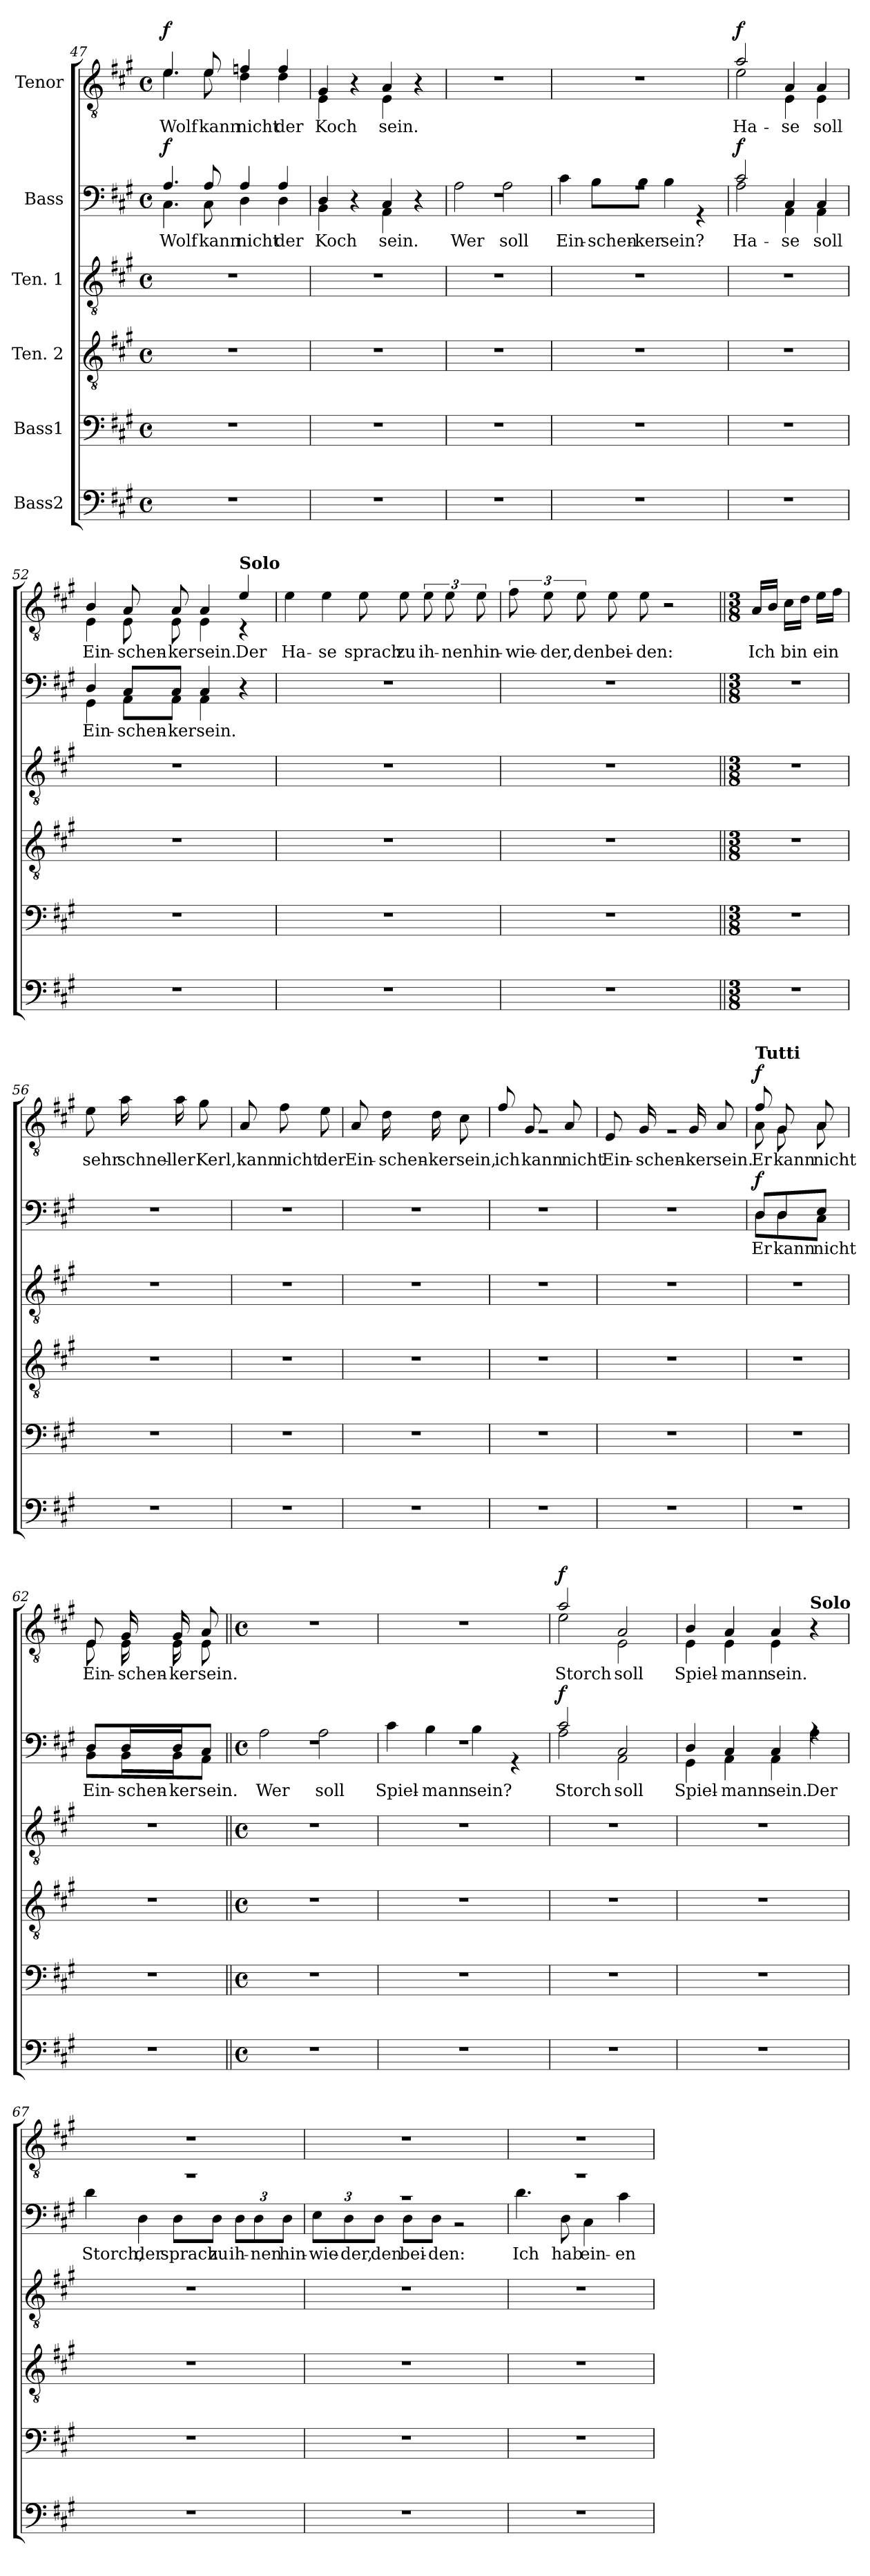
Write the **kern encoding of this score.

**kern	**kern	**kern	**kern	**kern	**text	**dynam	**kern	**text	**dynam
*part6	*part5	*part4	*part3	*part2	*part2	*part2	*part1	*part1	*part1
*staff6	*staff5	*staff4	*staff3	*staff2	*staff2	*staff2	*staff1	*staff1	*staff1
*I"Bass2	*I"Bass1	*I"Ten. 2	*I"Ten. 1	*I"Bass	*	*	*I"Tenor	*	*
*clefF4	*clefF4	*clefGv2	*clefGv2	*clefF4	*	*	*clefGv2	*	*
*k[f#c#g#]	*k[f#c#g#]	*k[f#c#g#]	*k[f#c#g#]	*k[f#c#g#]	*	*	*k[f#c#g#]	*	*
*M4/4	*M4/4	*M4/4	*M4/4	*M4/4	*	*	*M4/4	*	*
*met(c)	*met(c)	*met(c)	*met(c)	*met(c)	*	*	*met(c)	*	*
=47	=47	=47	=47	=47	=47	=47	=47	=47	=47
*	*	*	*	*^	*	*	*	*	*
!	!	!	!	!	!	!	!	!LO:TX:a:B:t=Tutti	!	!
!	!	!	!	!	!	!LO:LY:b	!LO:DY:a	!	!LO:LY:b	!LO:DY:a
*	*	*	*	*	*	*	*	*^	*	*
1r	1r	1r	1r	4.A/	4.C#\	Wolf	f	4.e/	4.e\	Wolf	f
!	!	!	!	!	!	!LO:LY:b	!	!	!	!LO:LY:b	!
.	.	.	.	8A/	8C#\	kann	.	8e/	8e\	kann	.
!	!	!	!	!	!	!LO:LY:b	!	!	!	!LO:LY:b	!
.	.	.	.	4A/	4D\	nicht	.	4fn/	4d\	nicht	.
!	!	!	!	!	!	!LO:LY:b	!	!	!	!LO:LY:b	!
.	.	.	.	4A/	4D\	der	.	4f/	4d\	der	.
=48	=48	=48	=48	=48	=48	=48	=48	=48	=48	=48	=48
!	!	!	!	!	!	!LO:LY:b	!	!	!	!LO:LY:b	!
1r	1r	1r	1r	4D/	4BB\	Koch	.	4G#/	4E\	Koch	.
.	.	.	.	4r	4ryy	.	.	4r	4ryy	.	.
!	!	!	!	!	!	!LO:LY:b	!	!	!	!LO:LY:b	!
.	.	.	.	4C#/	4AA\	sein.	.	4A/	4E\	sein.	.
.	.	.	.	4r	4ryy	.	.	4r	4ryy	.	.
!!LO:PB:g=z
=49	=49	=49	=49	=49	=49	=49	=49	=49	=49	=49	=49
!	!	!	!	!	!	!	!	!LO:TX:a:B:t=Solo	!	!	!
!	!	!	!	!	!	!LO:LY:b	!	!	!	!	!
*	*	*	*	*	*	*	*	*v	*v	*	*
1r	1r	1r	1r	1rF	2A\	Wer	.	1r	.	.
!	!	!	!	!	!	!LO:LY:b	!	!	!	!
.	.	.	.	.	2A\	soll	.	.	.	.
=50	=50	=50	=50	=50	=50	=50	=50	=50	=50	=50
!	!	!	!	!	!	!LO:LY:b	!	!	!	!
1r	1r	1r	1r	1rA	4c#\	Ein-	.	1r	.	.
!	!	!	!	!	!	!LO:LY:b	!	!	!	!
.	.	.	.	.	8B\L	-schen-	.	.	.	.
!	!	!	!	!	!	!LO:LY:b	!	!	!	!
.	.	.	.	.	8B\J	-ker	.	.	.	.
!	!	!	!	!	!	!LO:LY:b	!	!	!	!
.	.	.	.	.	4B\	sein?	.	.	.	.
.	.	.	.	.	4r	.	.	.	.	.
=51	=51	=51	=51	=51	=51	=51	=51	=51	=51	=51
!	!	!	!	!	!	!	!	!LO:TX:a:B:t=Tutti	!	!
!	!	!	!	!	!	!LO:LY:b	!LO:DY:a	!	!LO:LY:b	!LO:DY:a
*	*	*	*	*	*	*	*	*^	*	*
1r	1r	1r	1r	2c#/	2A\	Ha-	f	2a/	2e\	Ha-	f
!	!	!	!	!	!	!LO:LY:b	!	!	!	!LO:LY:b	!
.	.	.	.	4C#/	4AA\	-se	.	4A/	4E\	-se	.
!	!	!	!	!	!	!LO:LY:b	!	!	!	!LO:LY:b	!
.	.	.	.	4C#/	4AA\	soll	.	4A/	4E\	soll	.
=52	=52	=52	=52	=52	=52	=52	=52	=52	=52	=52	=52
!	!	!	!	!	!	!LO:LY:b	!	!	!	!LO:LY:b	!
1r	1r	1r	1r	4D/	4GG#\	Ein-	.	4B/	4E\	Ein-	.
!	!	!	!	!	!	!LO:LY:b	!	!	!	!LO:LY:b	!
.	.	.	.	8C#/L	8AA\L	-schen-	.	8A/	8E\	-schen-	.
!	!	!	!	!	!	!LO:LY:b	!	!	!	!LO:LY:b	!
.	.	.	.	8C#/J	8AA\J	-ker	.	8A/	8E\	-ker	.
!	!	!	!	!	!	!LO:LY:b	!	!	!	!LO:LY:b	!
.	.	.	.	4C#/	4AA\	sein.	.	4A/	4E\	sein.	.
!	!	!	!	!	!	!	!	!LO:TX:a:B:t=Solo	!	!	!
!	!	!	!	!	!	!	!	!	!	!LO:LY:b	!
.	.	.	.	4r	4ryy	.	.	4e/	4r	Der	.
!!LO:LB:g=z
=53	=53	=53	=53	=53	=53	=53	=53	=53	=53	=53	=53
!	!	!	!	!	!	!	!	!	!	!LO:LY:b	!
*	*	*	*	*v	*v	*	*	*	*	*	*
*	*	*	*	*	*	*	*v	*v	*	*
1r	1r	1r	1r	1r	.	.	4e\	Ha-	.
!	!	!	!	!	!	!	!	!LO:LY:b	!
.	.	.	.	.	.	.	4e\	-se	.
!	!	!	!	!	!	!	!	!LO:LY:b	!
.	.	.	.	.	.	.	8e\	sprach	.
!	!	!	!	!	!	!	!	!LO:LY:b	!
.	.	.	.	.	.	.	8e\	zu	.
!	!	!	!	!	!	!	!	!LO:LY:b	!
.	.	.	.	.	.	.	12e\	ih-	.
!	!	!	!	!	!	!	!	!LO:LY:b	!
.	.	.	.	.	.	.	12e\	-nen	.
!	!	!	!	!	!	!	!	!LO:LY:b	!
.	.	.	.	.	.	.	12e\	hin-	.
=54	=54	=54	=54	=54	=54	=54	=54	=54	=54
!	!	!	!	!	!	!	!	!LO:LY:b	!
1r	1r	1r	1r	1r	.	.	12f#\	-wie-	.
!	!	!	!	!	!	!	!	!LO:LY:b	!
.	.	.	.	.	.	.	12e\	-der,	.
!	!	!	!	!	!	!	!	!LO:LY:b	!
.	.	.	.	.	.	.	12e\	den	.
!	!	!	!	!	!	!	!	!LO:LY:b	!
.	.	.	.	.	.	.	8e\	bei-	.
!	!	!	!	!	!	!	!	!LO:LY:b	!
.	.	.	.	.	.	.	8e\	-den:	.
.	.	.	.	.	.	.	2r	.	.
!!LO:LB:g=z
=55||	=55||	=55||	=55||	=55||	=55||	=55||	=55||	=55||	=55||
*M3/8	*M3/8	*M3/8	*M3/8	*M3/8	*	*	*M3/8	*	*
!	!	!	!	!	!	!	!	!LO:LY:b	!
4.r	4.r	4.r	4.r	4.r	.	.	16A/LL	Ich	.
.	.	.	.	.	.	.	16B/JJ	.	.
!	!	!	!	!	!	!	!	!LO:LY:b	!
.	.	.	.	.	.	.	16c#\LL	bin	.
.	.	.	.	.	.	.	16d\JJ	.	.
!	!	!	!	!	!	!	!	!LO:LY:b	!
.	.	.	.	.	.	.	16e\LL	ein	.
.	.	.	.	.	.	.	16f#\JJ	.	.
=56	=56	=56	=56	=56	=56	=56	=56	=56	=56
!	!	!	!	!	!	!	!	!LO:LY:b	!
4.r	4.r	4.r	4.r	4.r	.	.	8e\	sehr	.
!	!	!	!	!	!	!	!	!LO:LY:b	!
.	.	.	.	.	.	.	16a\	schnel-	.
!	!	!	!	!	!	!	!	!LO:LY:b	!
.	.	.	.	.	.	.	16a\	-ler	.
!	!	!	!	!	!	!	!	!LO:LY:b	!
.	.	.	.	.	.	.	8g#\	Kerl,	.
=57	=57	=57	=57	=57	=57	=57	=57	=57	=57
!	!	!	!	!	!	!	!	!LO:LY:b	!
4.r	4.r	4.r	4.r	4.r	.	.	8A/	kann	.
!	!	!	!	!	!	!	!	!LO:LY:b	!
.	.	.	.	.	.	.	8f#\	nicht	.
!	!	!	!	!	!	!	!	!LO:LY:b	!
.	.	.	.	.	.	.	8e\	der	.
=58	=58	=58	=58	=58	=58	=58	=58	=58	=58
!	!	!	!	!	!	!	!	!LO:LY:b	!
4.r	4.r	4.r	4.r	4.r	.	.	8A/	Ein-	.
!	!	!	!	!	!	!	!	!LO:LY:b	!
.	.	.	.	.	.	.	16d\	-schen-	.
!	!	!	!	!	!	!	!	!LO:LY:b	!
.	.	.	.	.	.	.	16d\	-ker	.
!	!	!	!	!	!	!	!	!LO:LY:b	!
.	.	.	.	.	.	.	8c#\	sein,	.
!!LO:LB:g=z
=59	=59	=59	=59	=59	=59	=59	=59	=59	=59
!	!	!	!	!	!	!	!	!LO:LY:b	!
*	*	*	*	*	*	*	*^	*	*
4.r	4.r	4.r	4.r	4.r	.	.	8f#/	4.rG	ich	.
!	!	!	!	!	!	!	!	!	!LO:LY:b	!
.	.	.	.	.	.	.	8G#/	.	kann	.
!	!	!	!	!	!	!	!	!	!LO:LY:b	!
.	.	.	.	.	.	.	8A/	.	nicht	.
=60	=60	=60	=60	=60	=60	=60	=60	=60	=60	=60
!	!	!	!	!	!	!	!	!	!LO:LY:b	!
4.r	4.r	4.r	4.r	4.r	.	.	8E/	4.rG	Ein-	.
!	!	!	!	!	!	!	!	!	!LO:LY:b	!
.	.	.	.	.	.	.	16G#/	.	-schen-	.
!	!	!	!	!	!	!	!	!	!LO:LY:b	!
.	.	.	.	.	.	.	16G#/	.	-ker	.
!	!	!	!	!	!	!	!	!	!LO:LY:b	!
.	.	.	.	.	.	.	8A/	.	sein.	.
=61	=61	=61	=61	=61	=61	=61	=61	=61	=61	=61
*	*	*	*	*^	*	*	*	*	*	*
!	!	!	!	!	!	!	!	!LO:TX:a:B:t=Tutti	!	!	!
!	!	!	!	!	!	!LO:LY:b	!LO:DY:a	!	!	!LO:LY:b	!LO:DY:a
4.r	4.r	4.r	4.r	8D/L	8D\L	Er	f	8f#/	8A\	Er	f
!	!	!	!	!	!	!LO:LY:b	!	!	!	!LO:LY:b	!
.	.	.	.	8D/	8D\	kann	.	8G#/	8G#\	kann	.
!	!	!	!	!	!	!LO:LY:b	!	!	!	!LO:LY:b	!
.	.	.	.	8E/J	8C#\J	nicht	.	8A/	8A\	nicht	.
=62	=62	=62	=62	=62	=62	=62	=62	=62	=62	=62	=62
!	!	!	!	!	!	!LO:LY:b	!	!	!	!LO:LY:b	!
4.r	4.r	4.r	4.r	8D/L	8BB\L	Ein-	.	8E/	8E\	Ein-	.
!	!	!	!	!	!	!LO:LY:b	!	!	!	!LO:LY:b	!
.	.	.	.	16D/L	16BB\L	-schen-	.	16G#/	16E\	-schen-	.
!	!	!	!	!	!	!LO:LY:b	!	!	!	!LO:LY:b	!
.	.	.	.	16D/J	16BB\J	-ker	.	16G#/	16E\	-ker	.
!	!	!	!	!	!	!LO:LY:b	!	!	!	!LO:LY:b	!
.	.	.	.	8C#/J	8AA\J	sein.	.	8A/	8E\	sein.	.
*	*	*	*	*	*	*	*	*v	*v	*	*
!!LO:LB:g=z
=63||	=63||	=63||	=63||	=63||	=63||	=63||	=63||	=63||	=63||	=63||
*M4/4	*M4/4	*M4/4	*M4/4	*M4/4	*	*	*	*M4/4	*	*
*met(c)	*met(c)	*met(c)	*met(c)	*met(c)	*	*	*	*met(c)	*	*
*	*	*	*	*	*	*	*	*^	*	*
!	!	!	!	!	!	!	!	!LO:TX:a:B:t=Solo	!	!	!
!	!	!	!	!	!	!LO:LY:b	!	!	!	!	!
*	*	*	*	*	*	*	*	*v	*v	*	*
1r	1r	1r	1r	1rF	2A\	Wer	.	1r	.	.
!	!	!	!	!	!	!LO:LY:b	!	!	!	!
.	.	.	.	.	2A\	soll	.	.	.	.
=64	=64	=64	=64	=64	=64	=64	=64	=64	=64	=64
!	!	!	!	!	!	!LO:LY:b	!	!	!	!
1r	1r	1r	1r	1rF	4c#\	Spiel-	.	1r	.	.
!	!	!	!	!	!	!LO:LY:b	!	!	!	!
.	.	.	.	.	4B\	-mann	.	.	.	.
!	!	!	!	!	!	!LO:LY:b	!	!	!	!
.	.	.	.	.	4B\	sein?	.	.	.	.
.	.	.	.	.	4r	.	.	.	.	.
=65	=65	=65	=65	=65	=65	=65	=65	=65	=65	=65
!	!	!	!	!	!	!	!	!LO:TX:a:B:t=Tutti	!	!
!	!	!	!	!	!	!LO:LY:b	!LO:DY:a	!	!LO:LY:b	!LO:DY:a
*	*	*	*	*	*	*	*	*^	*	*
1r	1r	1r	1r	2c#/	2A\	Storch	f	2a/	2e\	Storch	f
!	!	!	!	!	!	!LO:LY:b	!	!	!	!LO:LY:b	!
.	.	.	.	2C#/	2AA\	soll	.	2A/	2E\	soll	.
=66	=66	=66	=66	=66	=66	=66	=66	=66	=66	=66	=66
!	!	!	!	!	!	!LO:LY:b	!	!	!	!LO:LY:b	!
1r	1r	1r	1r	4D/	4GG#\	Spiel-	.	4B/	4E\	Spiel-	.
!	!	!	!	!	!	!LO:LY:b	!	!	!	!LO:LY:b	!
.	.	.	.	4C#/	4AA\	-mann	.	4A/	4E\	-mann	.
!	!	!	!	!	!	!LO:LY:b	!	!	!	!LO:LY:b	!
.	.	.	.	4C#/	4AA\	sein.	.	4A/	4E\	sein.	.
!	!	!	!	!	!	!	!	!LO:TX:a:B:t=Solo	!	!	!
!	!	!	!	!	!	!LO:LY:b	!	!	!	!	!
.	.	.	.	4rA	4A\	Der	.	4r	4ryy	.	.
!!LO:PB:g=z
=67	=67	=67	=67	=67	=67	=67	=67	=67	=67	=67	=67
!	!	!	!	!	!	!	!	!LO:TX:a:B:t=Solo	!	!	!
!	!	!	!	!	!	!LO:LY:b	!	!	!	!	!
*	*	*	*	*	*	*	*	*v	*v	*	*
1r	1r	1r	1r	1r	4d\	Storch,	.	1r	.	.
!	!	!	!	!	!	!LO:LY:b	!	!	!	!
.	.	.	.	.	4D\	der	.	.	.	.
!	!	!	!	!	!	!LO:LY:b	!	!	!	!
.	.	.	.	.	8D\L	sprach	.	.	.	.
!	!	!	!	!	!	!LO:LY:b	!	!	!	!
.	.	.	.	.	8D\J	zu	.	.	.	.
!	!	!	!	!	!	!LO:LY:b	!	!	!	!
.	.	.	.	.	12D\L	ih-	.	.	.	.
!	!	!	!	!	!	!LO:LY:b	!	!	!	!
.	.	.	.	.	12D\	-nen	.	.	.	.
!	!	!	!	!	!	!LO:LY:b	!	!	!	!
.	.	.	.	.	12D\J	hin-	.	.	.	.
=68	=68	=68	=68	=68	=68	=68	=68	=68	=68	=68
!	!	!	!	!	!	!LO:LY:b	!	!	!	!
1r	1r	1r	1r	1r	12E\L	-wie-	.	1r	.	.
!	!	!	!	!	!	!LO:LY:b	!	!	!	!
.	.	.	.	.	12D\	-der,	.	.	.	.
!	!	!	!	!	!	!LO:LY:b	!	!	!	!
.	.	.	.	.	12D\J	den	.	.	.	.
!	!	!	!	!	!	!LO:LY:b	!	!	!	!
.	.	.	.	.	8D\L	bei-	.	.	.	.
!	!	!	!	!	!	!LO:LY:b	!	!	!	!
.	.	.	.	.	8D\J	-den:	.	.	.	.
.	.	.	.	.	2r	.	.	.	.	.
!!LO:LB:g=z
=69	=69	=69	=69	=69	=69	=69	=69	=69	=69	=69
!	!	!	!	!	!	!LO:LY:b	!	!	!	!
1r	1r	1r	1r	1r	4.d\	Ich	.	1r	.	.
!	!	!	!	!	!	!LO:LY:b	!	!	!	!
.	.	.	.	.	8D\	hab	.	.	.	.
!	!	!	!	!	!	!LO:LY:b	!	!	!	!
.	.	.	.	.	4C#\	ein-	.	.	.	.
!	!	!	!	!	!	!LO:LY:b	!	!	!	!
.	.	.	.	.	4c#\	-en	.	.	.	.
*	*	*	*	*v	*v	*	*	*	*	*
=	=	=	=	=	=	=	=	=	=
*-	*-	*-	*-	*-	*-	*-	*-	*-	*-
